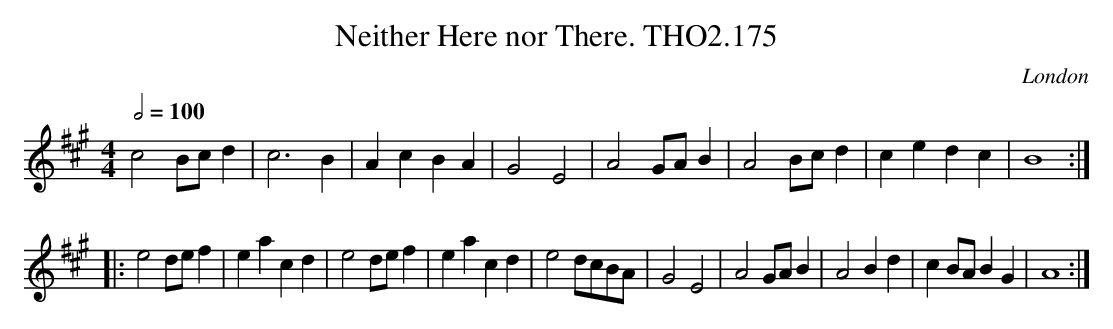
X:1
T:Neither Here nor There. THO2.175
O:London
M:4/4
L:1/8
Q:1/2=100
K:A
c4 Bcd2|c6B2|A2c2B2A2|G4E4|A4 GA B2|A4Bcd2|c2e2d2c2|B8:|
|:e4def2|e2a2c2d2|e4def2|e2a2c2d2| e4dcBA|G4E4|A4GAB2|A4B2d2|c2BAB2G2|A8:|
